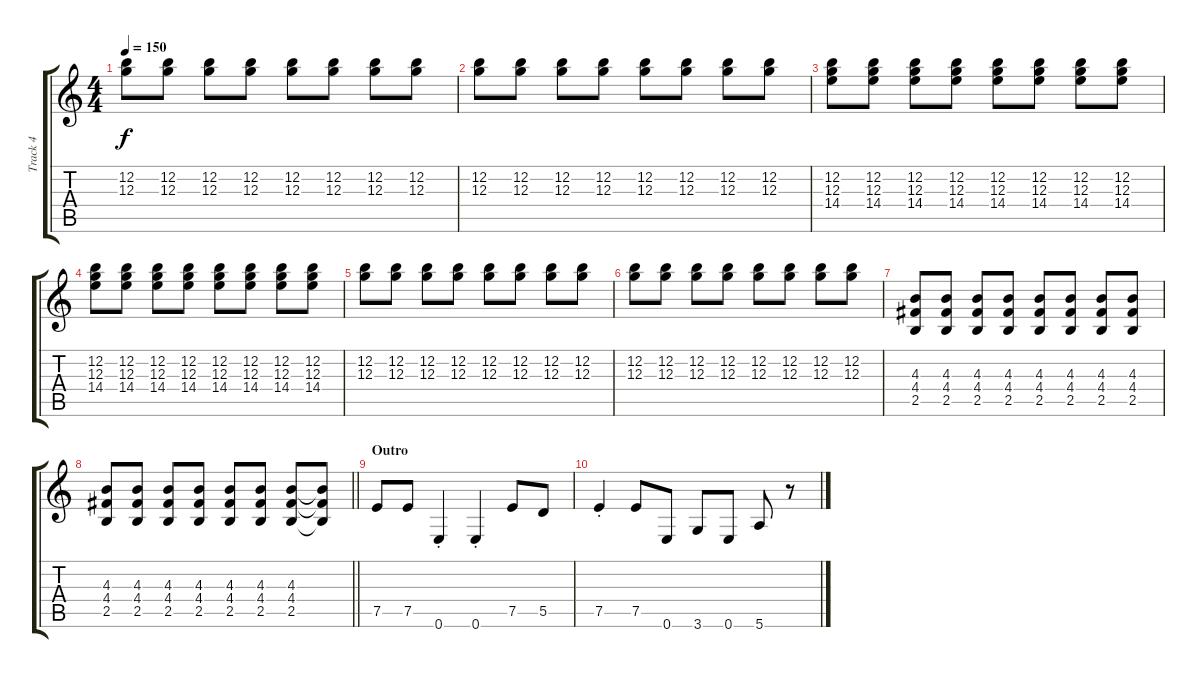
\track ("Track 4" "Track 4") {instrument overdrivenguitar}
\staff {score tabs}
\tuning (E4 B3 G3 D3 A2 E2) {hide}
\ts (4 4)
\tempo 150
\clef g2
\ks c
(12.2 12.3).8{dy f} (12.2 12.3).8 (12.2 12.3).8 (12.2 12.3).8 (12.2 12.3).8 (12.2 12.3).8 (12.2 12.3).8 (12.2 12.3).8 |
(12.2 12.3).8 (12.2 12.3).8 (12.2 12.3).8 (12.2 12.3).8 (12.2 12.3).8 (12.2 12.3).8 (12.2 12.3).8 (12.2 12.3).8 |
(12.2 12.3 14.4).8 (12.2 12.3 14.4).8 (12.2 12.3 14.4).8 (12.2 12.3 14.4).8 (12.2 12.3 14.4).8 (12.2 12.3 14.4).8 (12.2 12.3 14.4).8 (12.2 12.3 14.4).8 |
(12.2 12.3 14.4).8 (12.2 12.3 14.4).8 (12.2 12.3 14.4).8 (12.2 12.3 14.4).8 (12.2 12.3 14.4).8 (12.2 12.3 14.4).8 (12.2 12.3 14.4).8 (12.2 12.3 14.4).8 |
(12.2 12.3).8 (12.2 12.3).8 (12.2 12.3).8 (12.2 12.3).8 (12.2 12.3).8 (12.2 12.3).8 (12.2 12.3).8 (12.2 12.3).8 |
(12.2 12.3).8 (12.2 12.3).8 (12.2 12.3).8 (12.2 12.3).8 (12.2 12.3).8 (12.2 12.3).8 (12.2 12.3).8 (12.2 12.3).8 |
(4.3 4.4 2.5).8 (4.3 4.4 2.5).8 (4.3 4.4 2.5).8 (4.3 4.4 2.5).8 (4.3 4.4 2.5).8 (4.3 4.4 2.5).8 (4.3 4.4 2.5).8 (4.3 4.4 2.5).8 |
\barLineRight lightlight
(4.3 4.4 2.5).8 (4.3 4.4 2.5).8 (4.3 4.4 2.5).8 (4.3 4.4 2.5).8 (4.3 4.4 2.5).8 (4.3 4.4 2.5).8 (4.3 4.4 2.5).8 (4.3{t} 4.4{t} 2.5{t}).8 |
\section ("" "Outro")
7.5.8 7.5.8 0.6{st}.4 0.6{st}.4 7.5.8 5.5.8 |
7.5{st}.4 7.5.8 0.6.8 3.6.8 0.6.8 5.6.8 r.8
